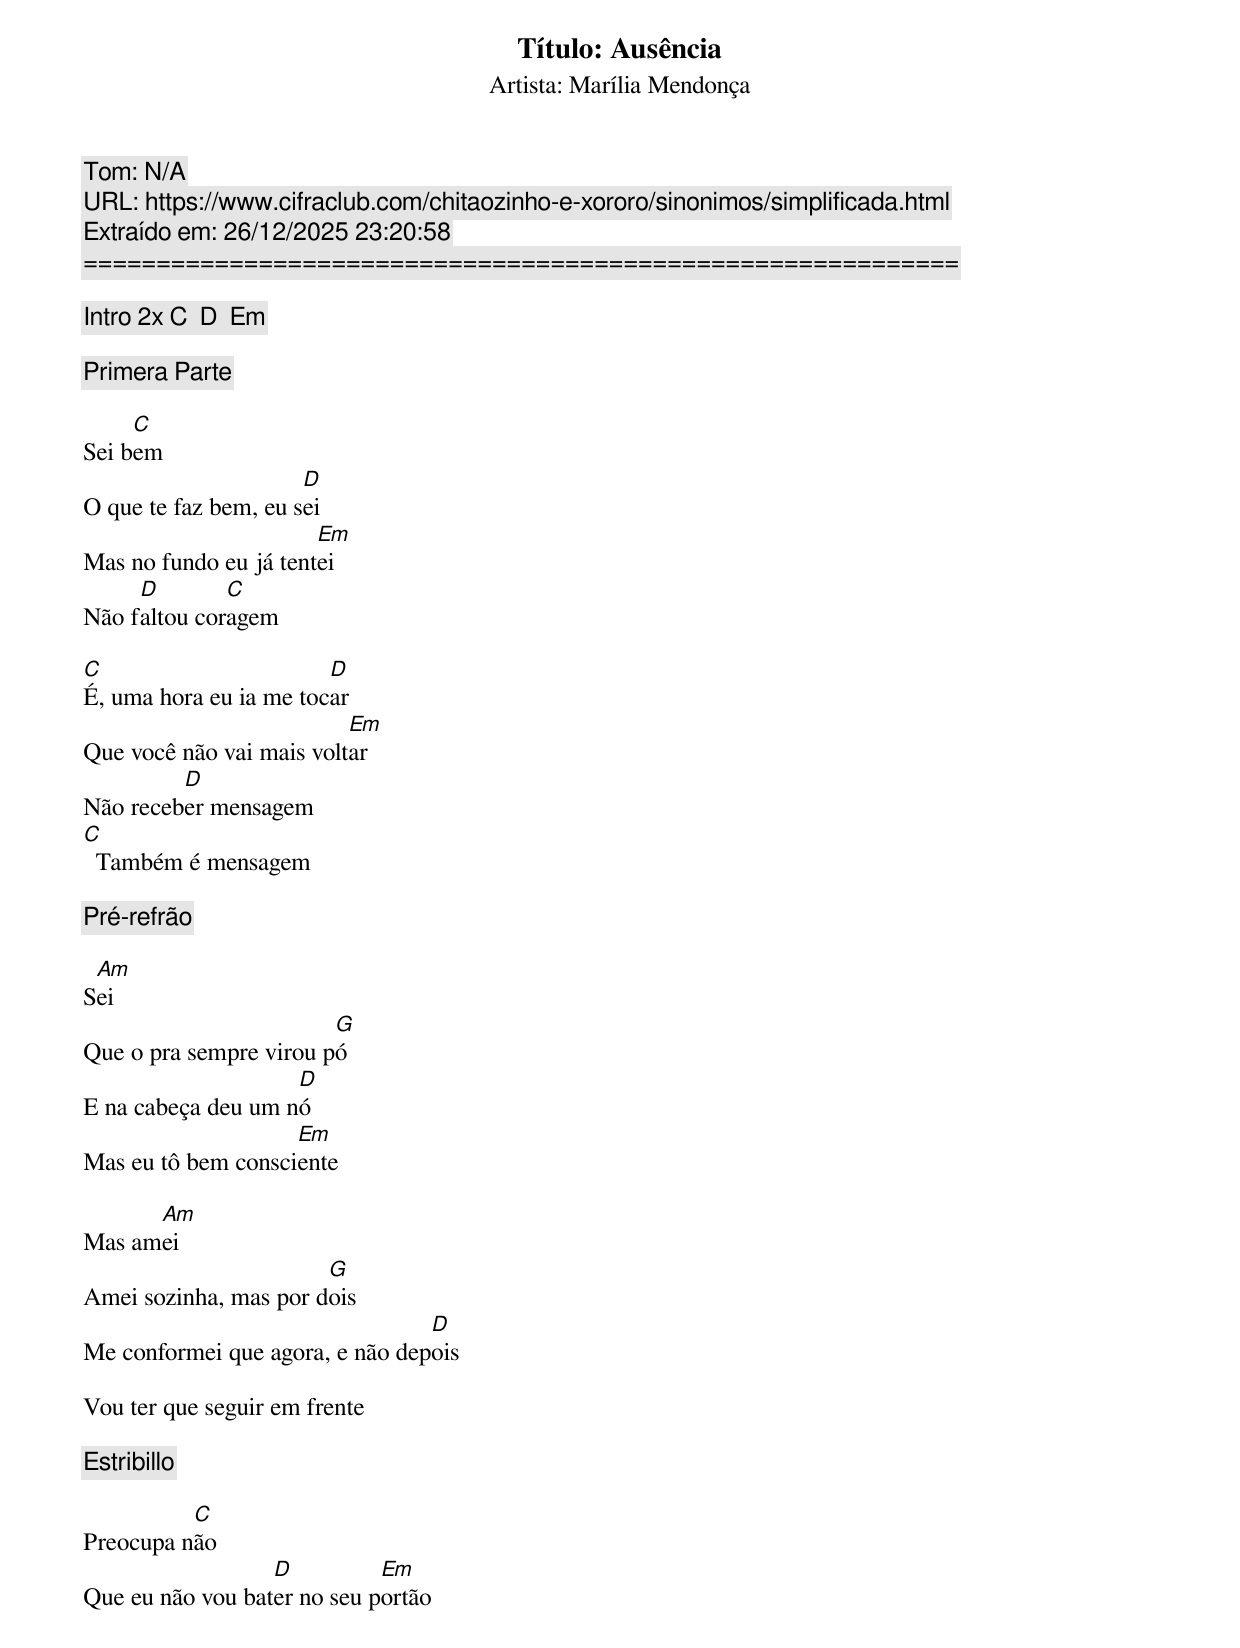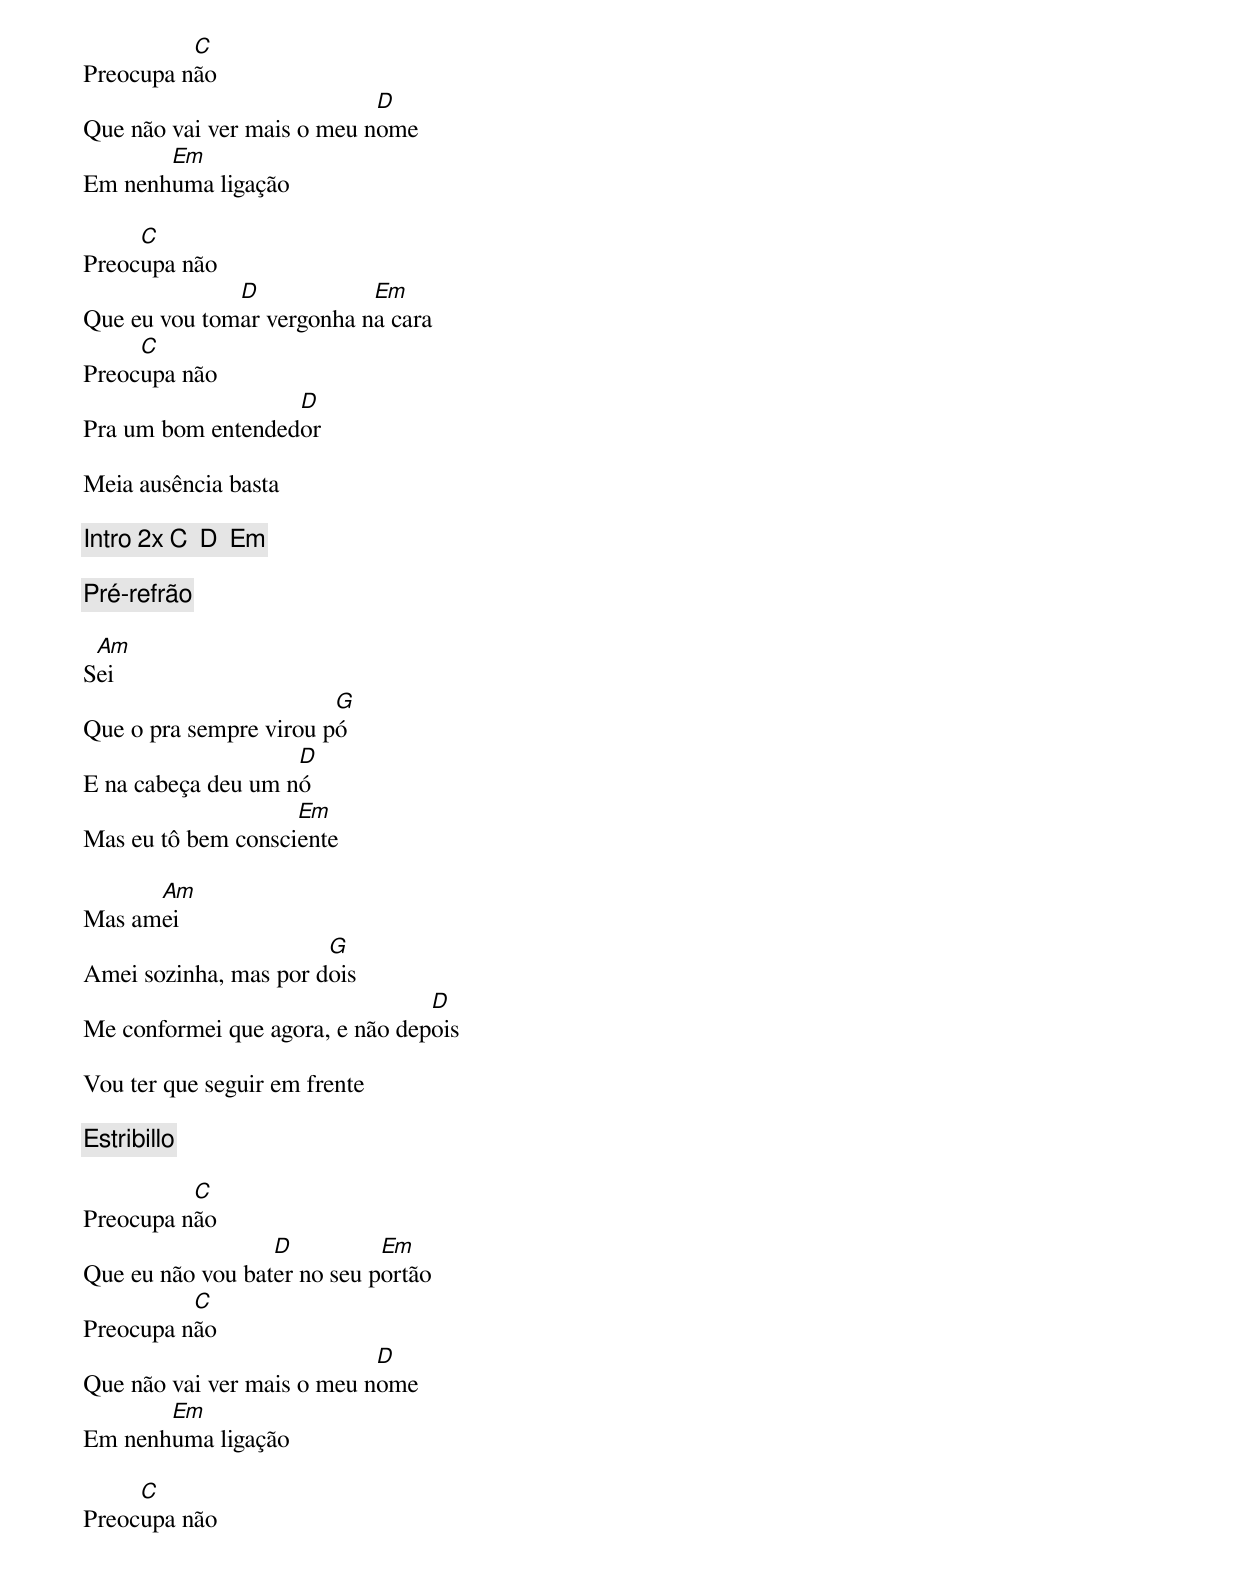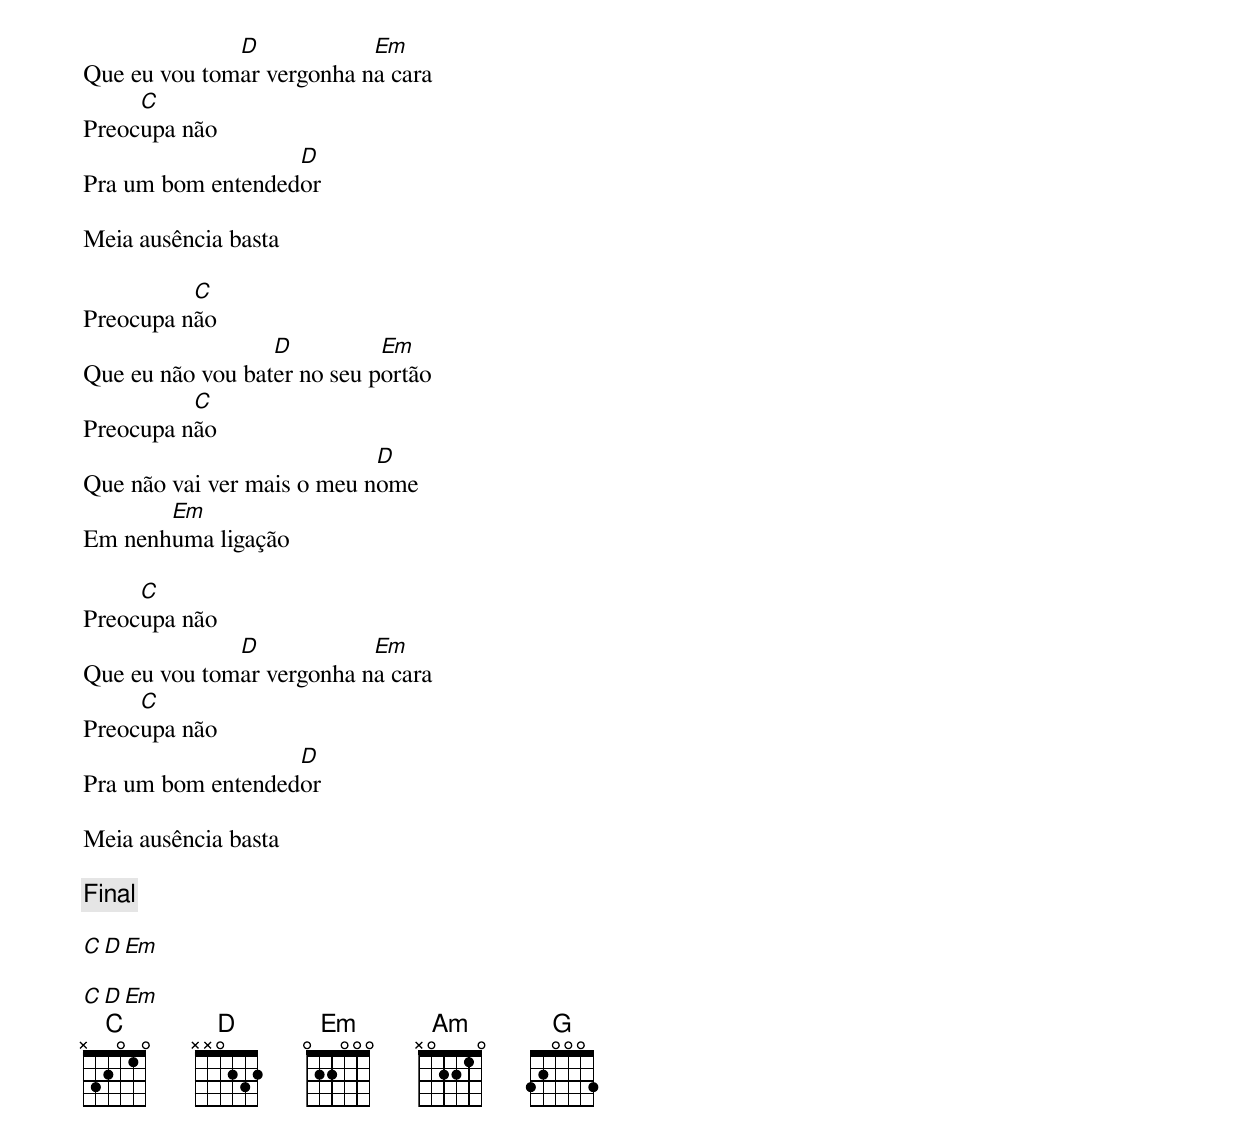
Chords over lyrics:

Título: Ausência
Artista: Marília Mendonça
Tom: N/A
URL: https://www.cifraclub.com/chitaozinho-e-xororo/sinonimos/simplificada.html
Extraído em: 26/12/2025 23:20:58
============================================================

[Intro 2x] C  D  Em

[Primera Parte]

     C
Sei bem
                      D
O que te faz bem, eu sei
                       Em
Mas no fundo eu já tentei
     D        C
Não faltou coragem

C                       D
É, uma hora eu ia me tocar
                          Em
Que você não vai mais voltar
         D
Não receber mensagem
C
  Também é mensagem

[Pré-refrão]

 Am
Sei
                        G
Que o pra sempre virou pó
                    D
E na cabeça deu um nó
                    Em
Mas eu tô bem consciente

      Am
Mas amei
                       G
Amei sozinha, mas por dois
                                 D
Me conformei que agora, e não depois

Vou ter que seguir em frente

[Estribillo]

          C
Preocupa não
                  D          Em
Que eu não vou bater no seu portão
          C
Preocupa não
                            D
Que não vai ver mais o meu nome
       Em
Em nenhuma ligação

     C
Preocupa não
              D            Em
Que eu vou tomar vergonha na cara
     C
Preocupa não
                   D
Pra um bom entendedor

Meia ausência basta

[Intro 2x] C  D  Em

[Pré-refrão]

 Am
Sei
                        G
Que o pra sempre virou pó
                    D
E na cabeça deu um nó
                    Em
Mas eu tô bem consciente

      Am
Mas amei
                       G
Amei sozinha, mas por dois
                                 D
Me conformei que agora, e não depois

Vou ter que seguir em frente

[Estribillo]

          C
Preocupa não
                  D          Em
Que eu não vou bater no seu portão
          C
Preocupa não
                            D
Que não vai ver mais o meu nome
       Em
Em nenhuma ligação

     C
Preocupa não
              D            Em
Que eu vou tomar vergonha na cara
     C
Preocupa não
                   D
Pra um bom entendedor

Meia ausência basta

          C
Preocupa não
                  D          Em
Que eu não vou bater no seu portão
          C
Preocupa não
                            D
Que não vai ver mais o meu nome
       Em
Em nenhuma ligação

     C
Preocupa não
              D            Em
Que eu vou tomar vergonha na cara
     C
Preocupa não
                   D
Pra um bom entendedor

Meia ausência basta

[Final]

C  D  Em

C  D  Em
